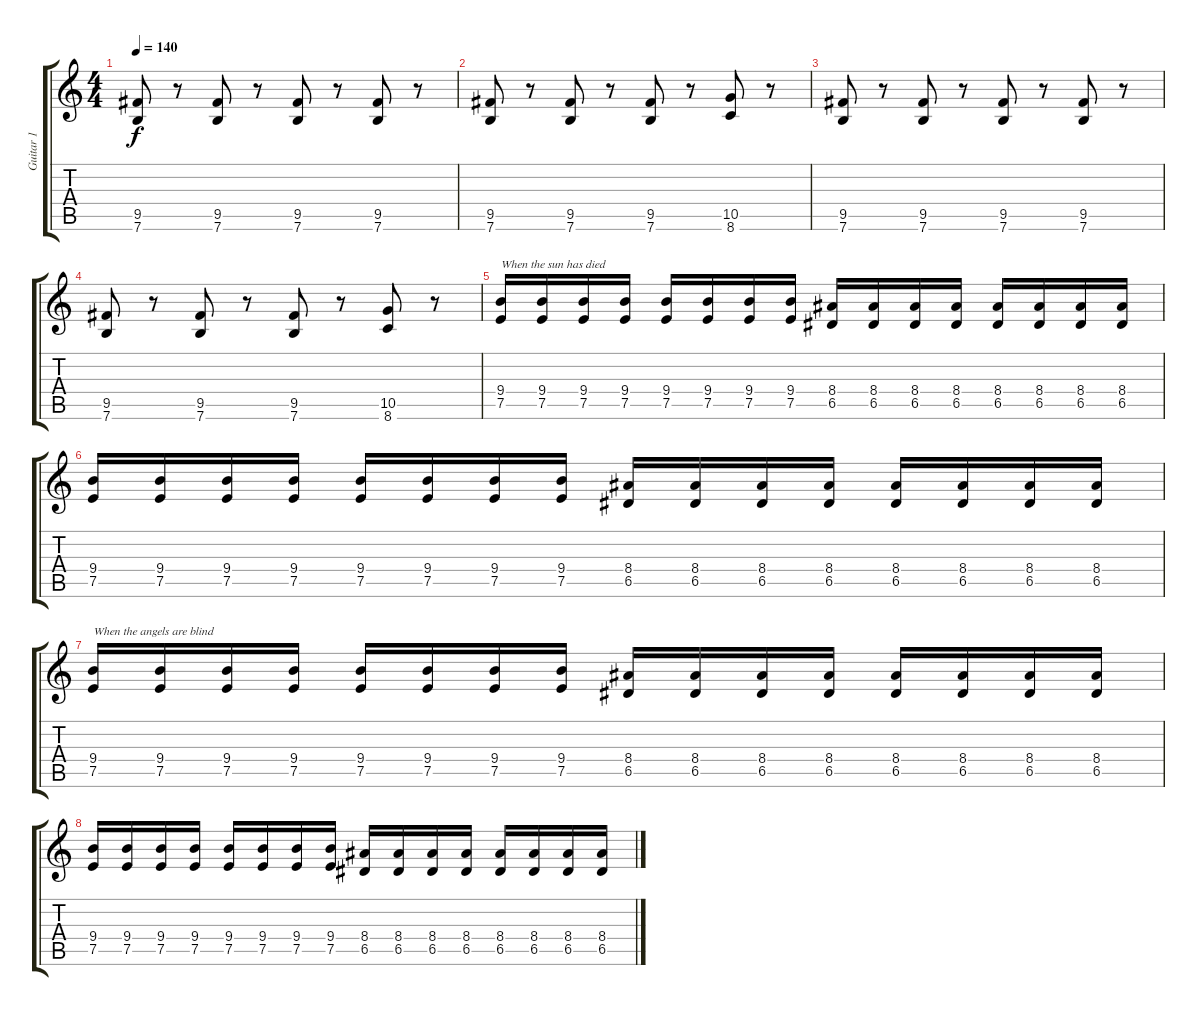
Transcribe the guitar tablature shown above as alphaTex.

\track ("Guitar 1" "Guitar 1") {instrument distortionguitar}
\staff {score tabs}
\tuning (E4 B3 G3 D3 A2 E2) {hide}
\ts (4 4)
\tempo 140
\clef g2
\ks c
(9.5 7.6).8{dy f} r.8 (9.5 7.6).8 r.8 (9.5 7.6).8 r.8 (9.5 7.6).8 r.8 |
(9.5 7.6).8 r.8 (9.5 7.6).8 r.8 (9.5 7.6).8 r.8 (10.5 8.6).8 r.8 |
(9.5 7.6).8 r.8 (9.5 7.6).8 r.8 (9.5 7.6).8 r.8 (9.5 7.6).8 r.8 |
(9.5 7.6).8 r.8 (9.5 7.6).8 r.8 (9.5 7.6).8 r.8 (10.5 8.6).8 r.8 |
(9.4 7.5).16{txt "When the sun has died"} (9.4 7.5).16 (9.4 7.5).16 (9.4 7.5).16 (9.4 7.5).16 (9.4 7.5).16 (9.4 7.5).16 (9.4 7.5).16 (8.4 6.5).16 (8.4 6.5).16 (8.4 6.5).16 (8.4 6.5).16 (8.4 6.5).16 (8.4 6.5).16 (8.4 6.5).16 (8.4 6.5).16 |
(9.4 7.5).16 (9.4 7.5).16 (9.4 7.5).16 (9.4 7.5).16 (9.4 7.5).16 (9.4 7.5).16 (9.4 7.5).16 (9.4 7.5).16 (8.4 6.5).16 (8.4 6.5).16 (8.4 6.5).16 (8.4 6.5).16 (8.4 6.5).16 (8.4 6.5).16 (8.4 6.5).16 (8.4 6.5).16 |
(9.4 7.5).16{txt "When the angels are blind"} (9.4 7.5).16 (9.4 7.5).16 (9.4 7.5).16 (9.4 7.5).16 (9.4 7.5).16 (9.4 7.5).16 (9.4 7.5).16 (8.4 6.5).16 (8.4 6.5).16 (8.4 6.5).16 (8.4 6.5).16 (8.4 6.5).16 (8.4 6.5).16 (8.4 6.5).16 (8.4 6.5).16 |
(9.4 7.5).16 (9.4 7.5).16 (9.4 7.5).16 (9.4 7.5).16 (9.4 7.5).16 (9.4 7.5).16 (9.4 7.5).16 (9.4 7.5).16 (8.4 6.5).16 (8.4 6.5).16 (8.4 6.5).16 (8.4 6.5).16 (8.4 6.5).16 (8.4 6.5).16 (8.4 6.5).16 (8.4 6.5).16
